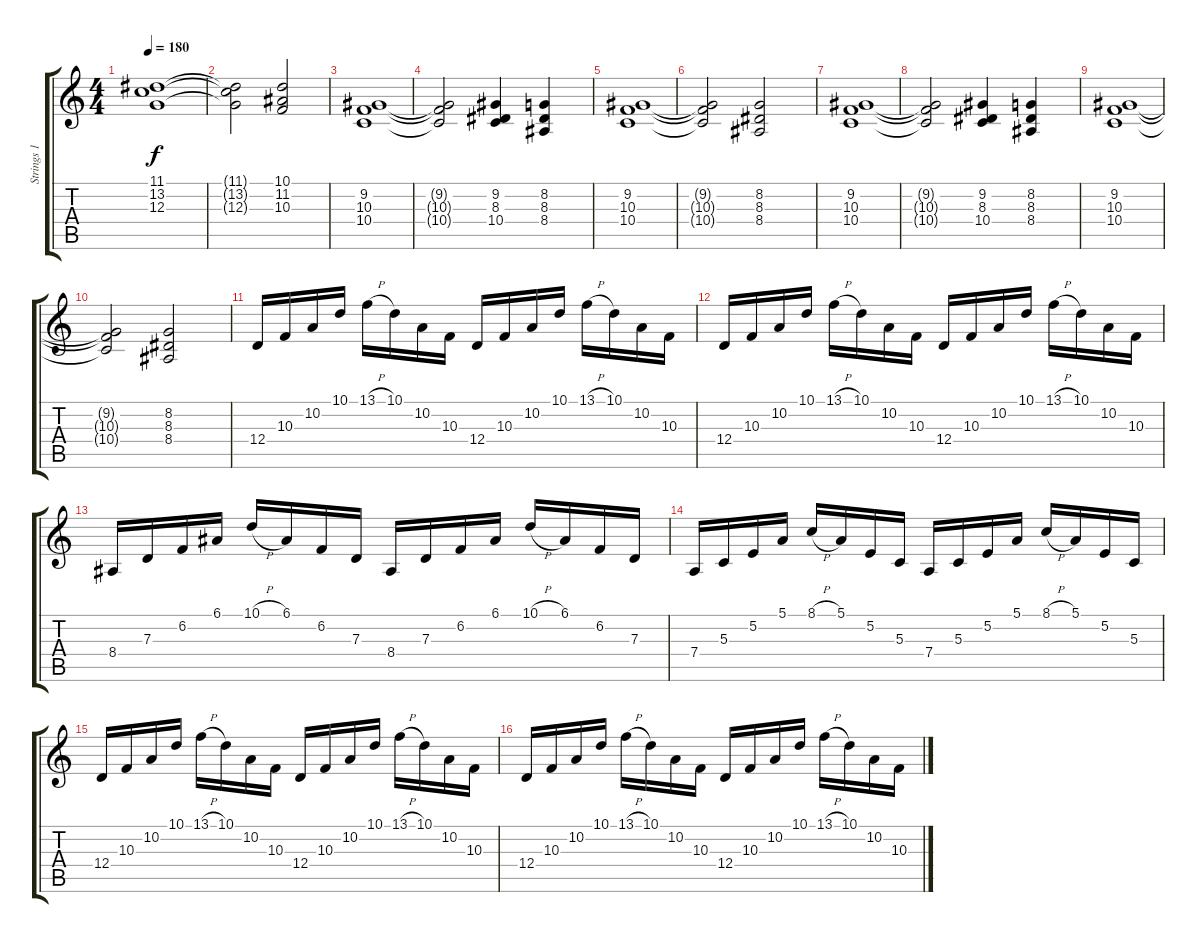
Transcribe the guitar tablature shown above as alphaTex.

\track ("Strings 1" "Strings 1") {instrument stringensemble1}
\staff {score tabs}
\tuning (E4 B3 G3 D3 A2 E2) {hide}
\ts (4 4)
\tempo 180
\clef g2
\ks c
(11.1 13.2 12.3).1{dy f} |
(11.1{t} 13.2{t} 12.3{t}).2 (10.1 11.2 10.3).2 |
(9.2 10.3 10.4).1 |
(9.2{t} 10.3{t} 10.4{t}).2 (9.2 8.3 10.4).4 (8.2 8.3 8.4).4 |
(9.2 10.3 10.4).1 |
(9.2{t} 10.3{t} 10.4{t}).2 (8.2 8.3 8.4).2 |
(9.2 10.3 10.4).1 |
(9.2{t} 10.3{t} 10.4{t}).2 (9.2 8.3 10.4).4 (8.2 8.3 8.4).4 |
(9.2 10.3 10.4).1 |
(9.2{t} 10.3{t} 10.4{t}).2 (8.2 8.3 8.4).2 |
12.4.16 10.3.16 10.2.16 10.1.16 13.1{h}.16 10.1.16 10.2.16 10.3.16 12.4.16 10.3.16 10.2.16 10.1.16 13.1{h}.16 10.1.16 10.2.16 10.3.16 |
12.4.16 10.3.16 10.2.16 10.1.16 13.1{h}.16 10.1.16 10.2.16 10.3.16 12.4.16 10.3.16 10.2.16 10.1.16 13.1{h}.16 10.1.16 10.2.16 10.3.16 |
8.4.16 7.3.16 6.2.16 6.1.16 10.1{h}.16 6.1.16 6.2.16 7.3.16 8.4.16 7.3.16 6.2.16 6.1.16 10.1{h}.16 6.1.16 6.2.16 7.3.16 |
7.4.16 5.3.16 5.2.16 5.1.16 8.1{h}.16 5.1.16 5.2.16 5.3.16 7.4.16 5.3.16 5.2.16 5.1.16 8.1{h}.16 5.1.16 5.2.16 5.3.16 |
12.4.16 10.3.16 10.2.16 10.1.16 13.1{h}.16 10.1.16 10.2.16 10.3.16 12.4.16 10.3.16 10.2.16 10.1.16 13.1{h}.16 10.1.16 10.2.16 10.3.16 |
12.4.16 10.3.16 10.2.16 10.1.16 13.1{h}.16 10.1.16 10.2.16 10.3.16 12.4.16 10.3.16 10.2.16 10.1.16 13.1{h}.16 10.1.16 10.2.16 10.3.16
